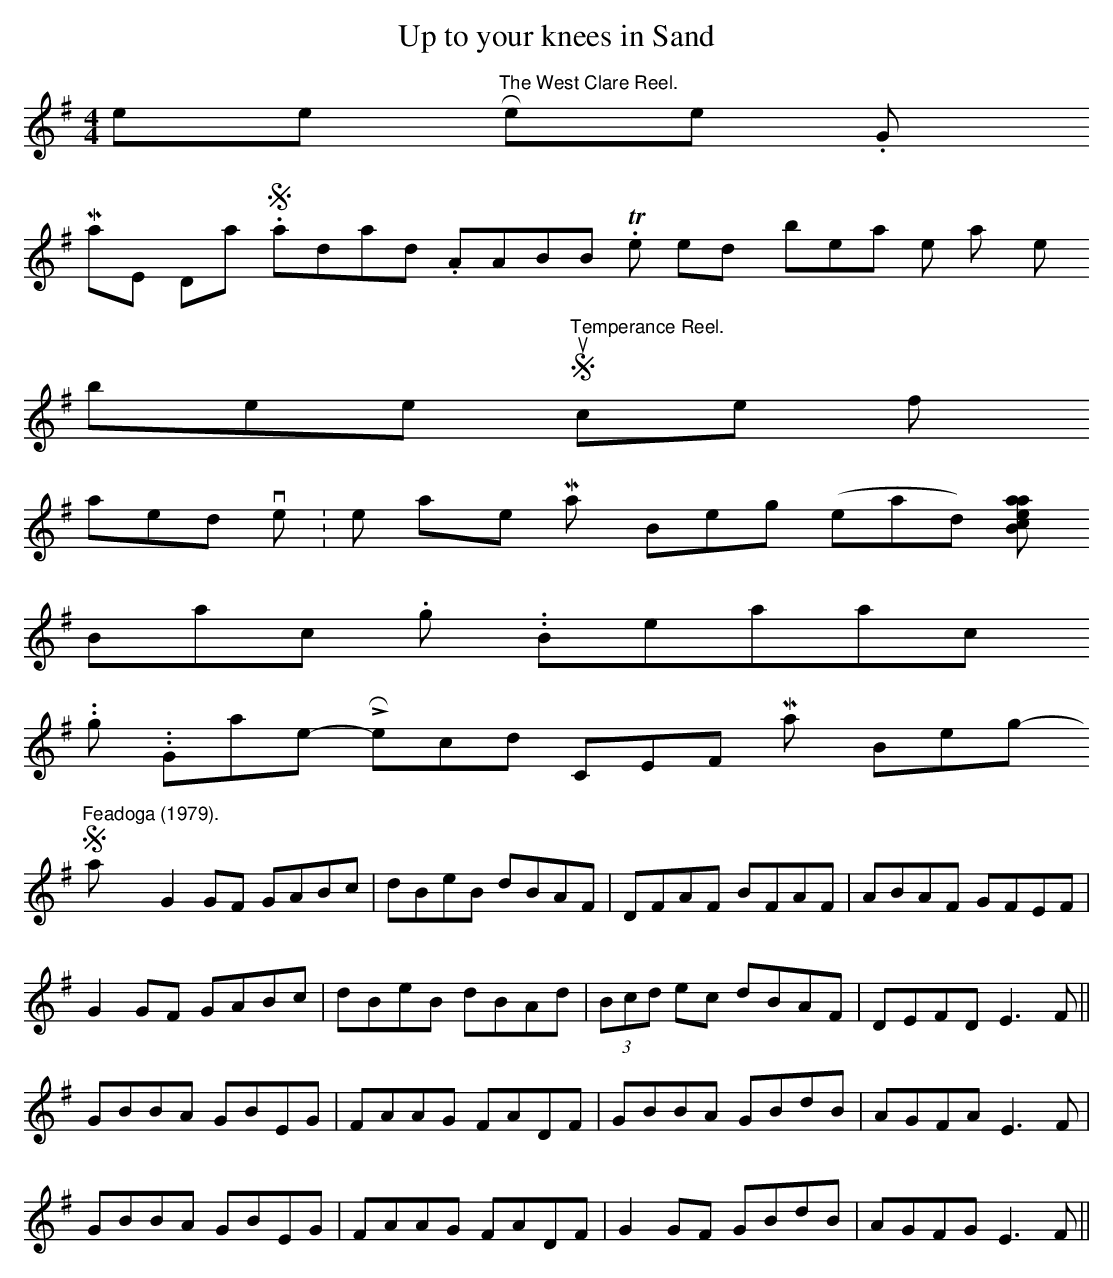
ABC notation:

X:1
T:Up to your knees in Sand
M:4/4
L:1/8
K:G
see "The West Clare Reel." Irish, Reel. G
Major/E Dorian. Standard. AABB. The melody bears some similarity to the
better-known "Temperance Reel." Source for
notated version: whistle player Mary Bergin (Ireland) [Breathnach].
Black, 1996; No. 1, pg. 1. Breathnach, Vol. 3, 1985;
No. 159, pg. 74. Gael-Linn Records CEF 071, Mary Bergin - "Feadoga
Stain" (1979).
G2 GF GABc|dBeB dBAF|DFAF BFAF|ABAF GFEF|
G2 GF GABc|dBeB dBAd|(3Bcd ec dBAF|DEFD E3 F||
GBBA GBEG|FAAG FADF|GBBA GBdB|AGFA E3 F|
GBBA GBEG|FAAG FADF|G2 GF GBdB|AGFG E3 F||
